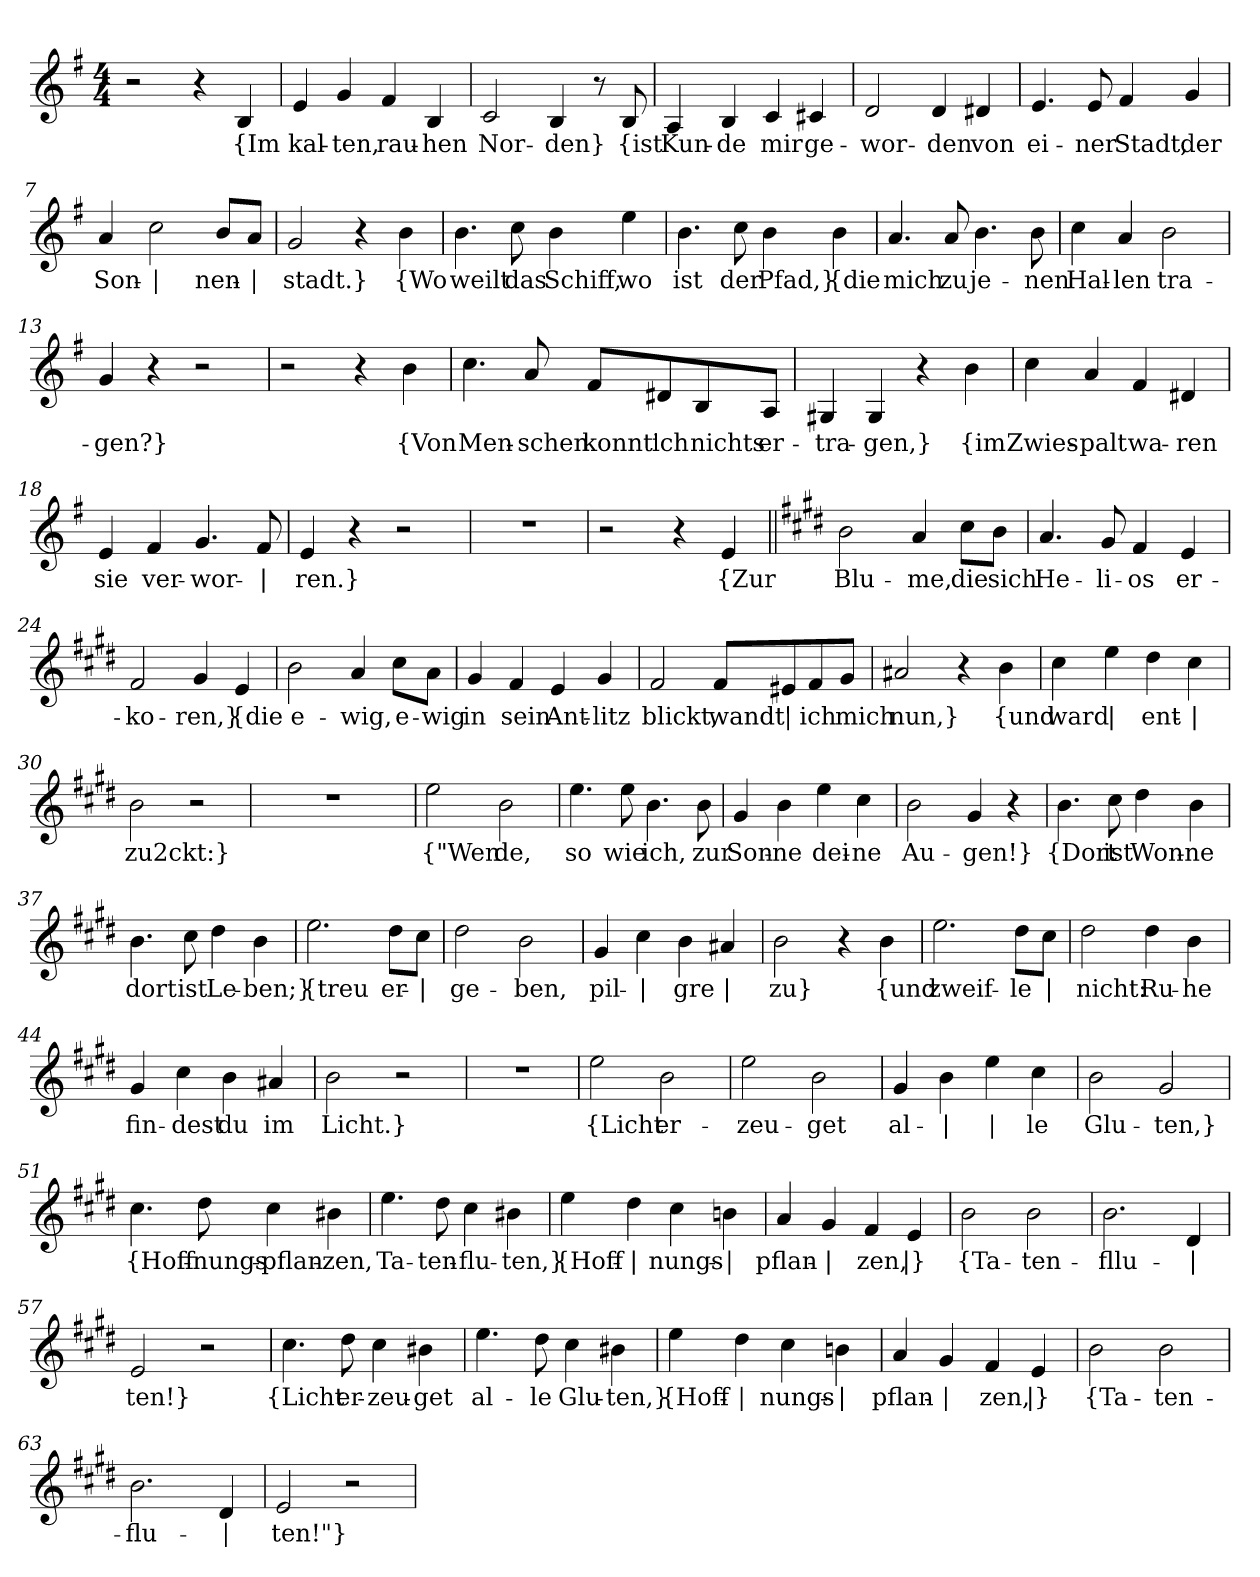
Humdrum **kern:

**kern	**text
*part1	*part1
*staff1	*staff1
*clefG2	*
*k[f#]	*
*M4/4	*
=1	=1
2r	.
4r	.
!	!LO:LY:b
4B/	{Im
=2	=2
!	!LO:LY:b
4e/	kal-
!	!LO:LY:b
4g/	-ten,
!	!LO:LY:b
4f#/	rau-
!	!LO:LY:b
4B/	-hen
=3	=3
!	!LO:LY:b
2c/	Nor-
!	!LO:LY:b
4B/	-den}
8r	.
!	!LO:LY:b
8B/	{ist
=4	=4
!	!LO:LY:b
4A/	Kun-
!	!LO:LY:b
4B/	-de
!	!LO:LY:b
4c/	mir
!	!LO:LY:b
4c#X/	ge-
=5	=5
!	!LO:LY:b
2d/	-wor-
!	!LO:LY:b
4d/	-den
!	!LO:LY:b
4d#X/	von
!!LO:LB:g=z
=6	=6
!	!LO:LY:b
4.e/	ei-
!	!LO:LY:b
8e/	-ner
!	!LO:LY:b
4f#/	-Stadt,
!	!LO:LY:b
4g/	der
=7	=7
!	!LO:LY:b
4a/	Son-
!	!LO:LY:b
2cc\	|
!	!LO:LY:b
8b/L	-nen-
!	!LO:LY:b
8a/J	|
=8	=8
!	!LO:LY:b
2g/	-stadt.}
4r	.
!	!LO:LY:b
4b\	{Wo
=9	=9
!	!LO:LY:b
4.b\	weilt
!	!LO:LY:b
8cc\	das
!	!LO:LY:b
4b\	Schiff,
!	!LO:LY:b
4ee\	wo
=10	=10
!	!LO:LY:b
4.b\	ist
!	!LO:LY:b
8cc\	der
!	!LO:LY:b
4b\	Pfad,}
!	!LO:LY:b
4b\	{die
!!LO:LB:g=z
=11	=11
!	!LO:LY:b
4.a/	mich
!	!LO:LY:b
8a/	zu
!	!LO:LY:b
4.b\	je-
!	!LO:LY:b
8b\	-nen
=12	=12
!	!LO:LY:b
4cc\	Hal-
!	!LO:LY:b
4a/	-len
!	!LO:LY:b
2b\	tra-
=13	=13
!	!LO:LY:b
4g/	-gen?}
4r	.
2r	.
=14	=14
2r	.
4r	.
!	!LO:LY:b
4b\	{Von
=15	=15
!	!LO:LY:b
4.cc\	Men-
!	!LO:LY:b
8a/	-schen
!	!LO:LY:b
8f#/L	konnt'
!	!LO:LY:b
8d#X/	ich
!	!LO:LY:b
8B/	nichts
!	!LO:LY:b
8A/J	er-
!!LO:LB:g=z
=16	=16
!	!LO:LY:b
4G#X/	-tra-
!	!LO:LY:b
4G#/	-gen,}
4r	.
!	!LO:LY:b
4b\	{im
=17	=17
!	!LO:LY:b
4cc\	Zwies-
!	!LO:LY:b
4a/	-palt
!	!LO:LY:b
4f#/	wa-
!	!LO:LY:b
4d#X/	-ren
=18	=18
!	!LO:LY:b
4e/	sie
!	!LO:LY:b
4f#/	ver-
!	!LO:LY:b
4.g/	-wor-
!	!LO:LY:b
8f#/	|
=19	=19
!	!LO:LY:b
4e/	-ren.}
4r	.
2r	.
=20	=20
1r	.
=21	=21
2r	.
4r	.
!	!LO:LY:b
4e/	{Zur
!!LO:LB:g=z
=22||	=22||
*k[f#c#g#d#]	*
!	!LO:LY:b
2b\	Blu-
!	!LO:LY:b
4a/	-me,
!	!LO:LY:b
8cc#\L	die
!	!LO:LY:b
8b\J	sich
=23	=23
!	!LO:LY:b
4.a/	He-
!	!LO:LY:b
8g#/	-li-
!	!LO:LY:b
4f#/	-os
!	!LO:LY:b
4e/	er-
=24	=24
!	!LO:LY:b
2f#/	-ko-
!	!LO:LY:b
4g#/	-ren,}
!	!LO:LY:b
4e/	{die
=25	=25
!	!LO:LY:b
2b\	e-
!	!LO:LY:b
4a/	-wig,
!	!LO:LY:b
8cc#\L	e-
!	!LO:LY:b
8a\J	-wig
=26	=26
!	!LO:LY:b
4g#/	in
!	!LO:LY:b
4f#/	sein
!	!LO:LY:b
4e/	Ant-
!	!LO:LY:b
4g#/	-litz
!!LO:LB:g=z
=27	=27
!	!LO:LY:b
2f#/	blickt,
!	!LO:LY:b
8f#/L	wandt'
!	!LO:LY:b
8e#X/	|
!	!LO:LY:b
8f#/	ich
!	!LO:LY:b
8g#/J	mich
=28	=28
!	!LO:LY:b
2a#X/	nun,}
4r	.
!	!LO:LY:b
4b\	{und
=29	=29
!	!LO:LY:b
4cc#\	ward
!	!LO:LY:b
4ee\	|
!	!LO:LY:b
4dd#\	ent-
!	!LO:LY:b
4cc#\	|
=30	=30
!	!LO:LY:b
2b\	-zu2ckt:}
2r	.
=31	=31
1r	.
=32	=32
!	!LO:LY:b
2ee\	{"Wen-
!	!LO:LY:b
2b\	-de,
=33	=33
!	!LO:LY:b
4.ee\	so
!	!LO:LY:b
8ee\	wie
!	!LO:LY:b
4.b\	ich,
!	!LO:LY:b
8b\	zur
!!LO:LB:g=z
=34	=34
!	!LO:LY:b
4g#/	Son-
!	!LO:LY:b
4b\	-ne
!	!LO:LY:b
4ee\	dei-
!	!LO:LY:b
4cc#\	-ne
=35	=35
!	!LO:LY:b
2b\	Au-
!	!LO:LY:b
4g#/	-gen!}
4r	.
=36	=36
!	!LO:LY:b
4.b\	{Dort
!	!LO:LY:b
8cc#\	ist
!	!LO:LY:b
4dd#\	Won-
!	!LO:LY:b
4b\	-ne
=37	=37
!	!LO:LY:b
4.b\	dort
!	!LO:LY:b
8cc#\	ist
!	!LO:LY:b
4dd#\	Le-
!	!LO:LY:b
4b\	-ben;}
=38	=38
!	!LO:LY:b
2.ee\	{treu
!	!LO:LY:b
8dd#\L	er-
!	!LO:LY:b
8cc#\J	|
=39	=39
!	!LO:LY:b
2dd#\	-ge-
!	!LO:LY:b
2b\	-ben,
!!LO:LB:g=z
=40	=40
!	!LO:LY:b
4g#/	pil-
!	!LO:LY:b
4cc#\	|
!	!LO:LY:b
4b\	-gre
!	!LO:LY:b
4a#X/	|
=41	=41
!	!LO:LY:b
2b\	zu}
4r	.
!	!LO:LY:b
4b\	{und
=42	=42
!	!LO:LY:b
2.ee\	zweif-
!	!LO:LY:b
8dd#\L	-le
!	!LO:LY:b
8cc#\J	|
=43	=43
!	!LO:LY:b
2dd#\	nicht:
!	!LO:LY:b
4dd#\	Ru-
!	!LO:LY:b
4b\	-he
=44	=44
!	!LO:LY:b
4g#/	fin-
!	!LO:LY:b
4cc#\	-dest
!	!LO:LY:b
4b\	du
!	!LO:LY:b
4a#X/	im
=45	=45
!	!LO:LY:b
2b\	Licht.}
2r	.
=46	=46
1r	.
=47	=47
!	!LO:LY:b
2ee\	{Licht
!	!LO:LY:b
2b\	er-
!!LO:LB:g=z
=48	=48
!	!LO:LY:b
2ee\	-zeu-
!	!LO:LY:b
2b\	-get
=49	=49
!	!LO:LY:b
4g#/	al-
!	!LO:LY:b
4b\	|
!	!LO:LY:b
4ee\	|
!	!LO:LY:b
4cc#\	-le
=50	=50
!	!LO:LY:b
2b\	Glu-
!	!LO:LY:b
2g#/	-ten,}
=51	=51
!	!LO:LY:b
4.cc#\	{Hoff-
!	!LO:LY:b
8dd#\	-nungs-
!	!LO:LY:b
4cc#\	-pflan-
!	!LO:LY:b
4b#X\	-zen,
=52	=52
!	!LO:LY:b
4.ee\	Ta-
!	!LO:LY:b
8dd#\	-ten-
!	!LO:LY:b
4cc#\	-flu-
!	!LO:LY:b
4b#X\	-ten,}
!!LO:LB:g=z
=53	=53
!	!LO:LY:b
4ee\	{Hoff-
!	!LO:LY:b
4dd#\	|
!	!LO:LY:b
4cc#\	-nungs-
!	!LO:LY:b
4bn\	|
=54	=54
!	!LO:LY:b
4a/	-pflan-
!	!LO:LY:b
4g#/	|
!	!LO:LY:b
4f#/	-zen,
!	!LO:LY:b
4e/	|}
=55	=55
!	!LO:LY:b
2b\	{Ta-
!	!LO:LY:b
2b\	-ten-
=56	=56
!	!LO:LY:b
2.b\	-fllu-
!	!LO:LY:b
4d#/	|
=57	=57
!	!LO:LY:b
2e/	-ten!}
2r	.
=58	=58
!	!LO:LY:b
4.cc#\	{Licht
!	!LO:LY:b
8dd#\	er-
!	!LO:LY:b
4cc#\	-zeu-
!	!LO:LY:b
4b#X\	-get
!!LO:PB:g=z
=59	=59
!	!LO:LY:b
4.ee\	al-
!	!LO:LY:b
8dd#\	-le
!	!LO:LY:b
4cc#\	Glu-
!	!LO:LY:b
4b#X\	-ten,}
=60	=60
!	!LO:LY:b
4ee\	{Hoff-
!	!LO:LY:b
4dd#\	|
!	!LO:LY:b
4cc#\	-nungs-
!	!LO:LY:b
4bn\	|
=61	=61
!	!LO:LY:b
4a/	-pflan-
!	!LO:LY:b
4g#/	|
!	!LO:LY:b
4f#/	-zen,
!	!LO:LY:b
4e/	|}
=62	=62
!	!LO:LY:b
2b\	{Ta-
!	!LO:LY:b
2b\	-ten-
=63	=63
!	!LO:LY:b
2.b\	-flu-
!	!LO:LY:b
4d#/	|
=64	=64
!	!LO:LY:b
2e/	-ten!"}
2r	.
=	=
*-	*-
